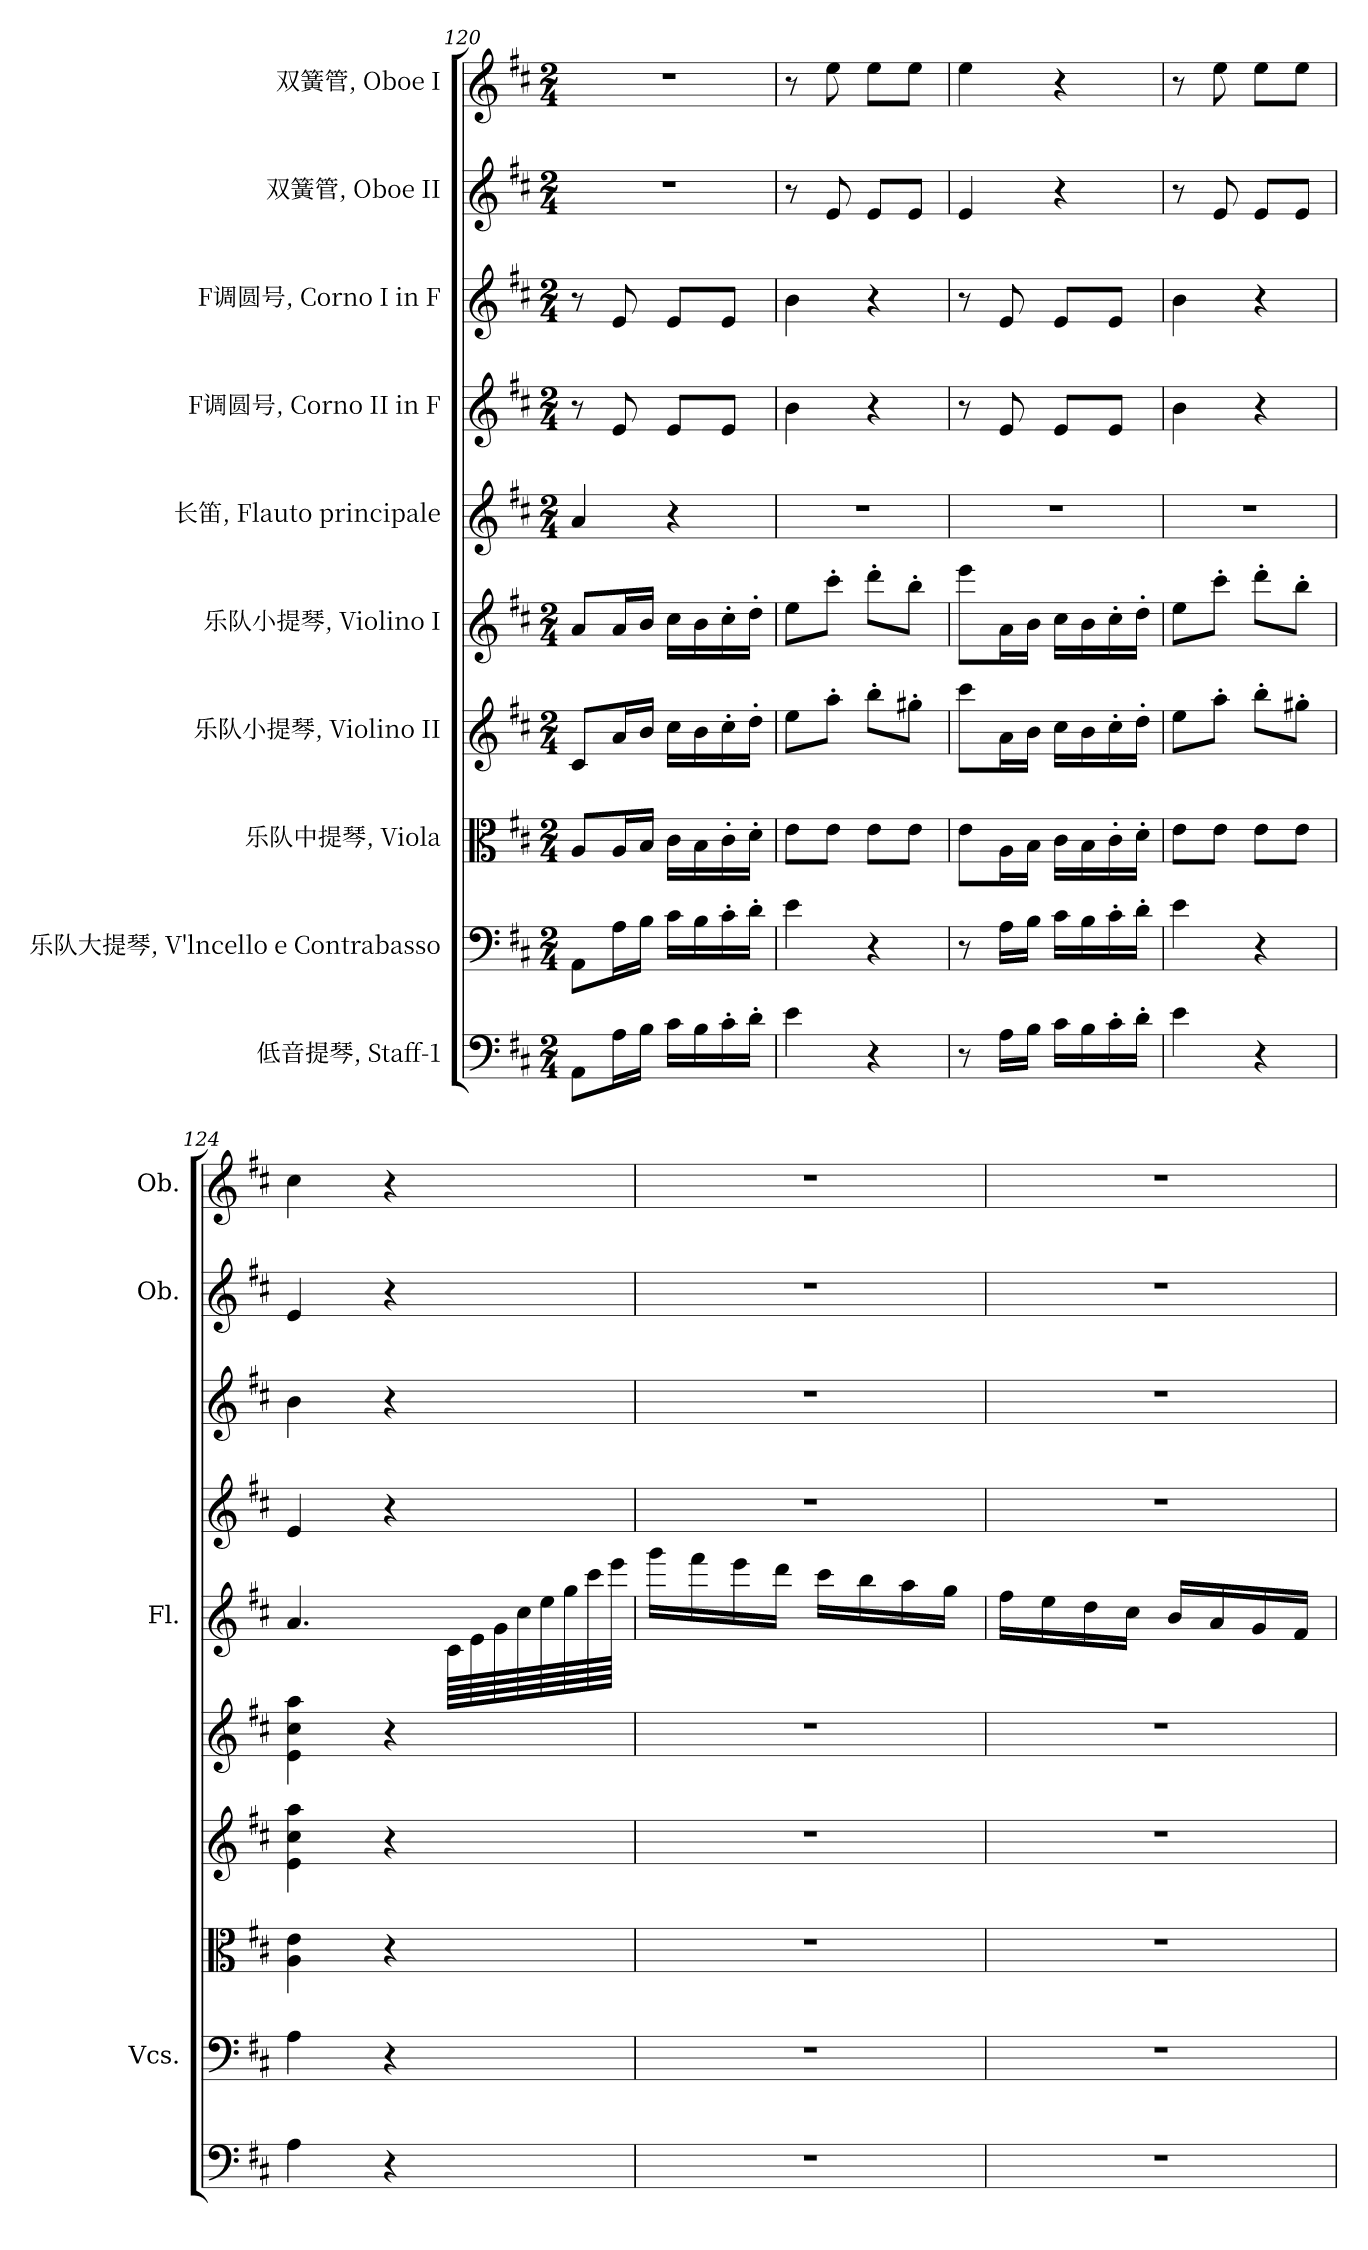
**kern	**kern	**kern	**kern	**kern	**kern	**kern	**kern	**kern	**kern
*part10	*part9	*part8	*part7	*part6	*part5	*part4	*part3	*part2	*part1
*staff10	*staff9	*staff8	*staff7	*staff6	*staff5	*staff4	*staff3	*staff2	*staff1
*I"低音提琴, Staff-1	*I"乐队大提琴, V'lncello e Contrabasso	*I"乐队中提琴, Viola	*I"乐队小提琴, Violino II	*I"乐队小提琴, Violino I	*I"长笛, Flauto principale	*I"F调圆号, Corno II in F	*I"F调圆号, Corno I in F	*I"双簧管, Oboe II	*I"双簧管, Oboe I
*	*I'Vcs.	*	*	*	*I'Fl.	*	*	*I'Ob.	*I'Ob.
!!LO:PB:g=z
*clefF4	*clefF4	*clefC3	*clefG2	*clefG2	*clefG2	*clefG2	*clefG2	*clefG2	*clefG2
*ITrd7c12	*	*	*	*	*	*ITrd4c7	*ITrd4c7	*	*
*k[f#c#]	*k[f#c#]	*k[f#c#]	*k[f#c#]	*k[f#c#]	*k[f#c#]	*k[f#]	*k[f#]	*k[f#c#]	*k[f#c#]
*M2/4	*M2/4	*M2/4	*M2/4	*M2/4	*M2/4	*M2/4	*M2/4	*M2/4	*M2/4
=120	=120	=120	=120	=120	=120	=120	=120	=120	=120
8AAA\L	8AA\L	8A/L	8c#/L	8a/L	4a/	8r	8r	2r	2r
16AA\L	16A\L	16A/L	16a/L	16a/L	.	8A/	8A/	.	.
16BB\JJ	16B\JJ	16B/JJ	16b/JJ	16b/JJ	.	.	.	.	.
16C#\LL	16c#\LL	16c#\LL	16cc#\LL	16cc#\LL	4r	8A/L	8A/L	.	.
16BB\	16B\	16B\	16b\	16b\	.	.	.	.	.
16C#'\	16c#'\	16c#'\	16cc#'\	16cc#'\	.	8A/J	8A/J	.	.
16D'\JJ	16d'\JJ	16d'\JJ	16dd'\JJ	16dd'\JJ	.	.	.	.	.
=121	=121	=121	=121	=121	=121	=121	=121	=121	=121
4E\	4e\	8e\L	8ee\L	8ee\L	2r	4e\	4e\	8r	8r
.	.	8e\J	8aa'\J	8ccc#'\J	.	.	.	8e/	8ee\
4r	4r	8e\L	8bb'\L	8ddd'\L	.	4r	4r	8e/L	8ee\L
.	.	8e\J	8gg#X'\J	8bb'\J	.	.	.	8e/J	8ee\J
=122	=122	=122	=122	=122	=122	=122	=122	=122	=122
8r	8r	8e\L	8ccc#\L	8eee\L	2r	8r	8r	4e/	4ee\
16AA\LL	16A\LL	16A\L	16a\L	16a\L	.	8A/	8A/	.	.
16BB\JJ	16B\JJ	16B\JJ	16b\JJ	16b\JJ	.	.	.	.	.
16C#\LL	16c#\LL	16c#\LL	16cc#\LL	16cc#\LL	.	8A/L	8A/L	4r	4r
16BB\	16B\	16B\	16b\	16b\	.	.	.	.	.
16C#'\	16c#'\	16c#'\	16cc#'\	16cc#'\	.	8A/J	8A/J	.	.
16D'\JJ	16d'\JJ	16d'\JJ	16dd'\JJ	16dd'\JJ	.	.	.	.	.
=123	=123	=123	=123	=123	=123	=123	=123	=123	=123
*	*	*	*	*	*	*	*	*	*MM113
4E\	4e\	8e\L	8ee\L	8ee\L	2r	4e\	4e\	8r	8r
*	*	*	*	*	*	*	*	*	*MM95
.	.	8e\J	8aa'\J	8ccc#'\J	.	.	.	8e/	8ee\
*	*	*	*	*	*	*	*	*	*MM78
4r	4r	8e\L	8bb'\L	8ddd'\L	.	4r	4r	8e/L	8ee\L
*	*	*	*	*	*	*	*	*	*MM60
.	.	8e\J	8gg#X'\J	8bb'\J	.	.	.	8e/J	8ee\J
=124	=124	=124	=124	=124	=124	=124	=124	=124	=124
*	*	*	*	*	*	*	*	*	*MM50
4AA\	4A\	4A\ 4e\	4e\ 4cc#\ 4aa\	4e\ 4cc#\ 4aa\	4.a/	4A/	4e\	4e/	4cc#\
*	*	*	*	*	*	*	*	*	*MM30
4r	4r	4r	4r	4r	.	4r	4r	4r	4r
.	.	.	.	.	64c#\LLLL	.	.	.	.
.	.	.	.	.	64e\	.	.	.	.
.	.	.	.	.	64g\	.	.	.	.
.	.	.	.	.	64cc#\	.	.	.	.
.	.	.	.	.	64ee\	.	.	.	.
.	.	.	.	.	64gg\	.	.	.	.
.	.	.	.	.	64ccc#\	.	.	.	.
.	.	.	.	.	64eee\JJJJ	.	.	.	.
!!LO:PB:g=z
=125	=125	=125	=125	=125	=125	=125	=125	=125	=125
*	*	*	*	*	*	*	*	*	*MM20
2r	2r	2r	2r	2r	16ggg\LL	2r	2r	2r	2r
.	.	.	.	.	16fff#\	.	.	.	.
.	.	.	.	.	16eee\	.	.	.	.
.	.	.	.	.	16ddd\JJ	.	.	.	.
.	.	.	.	.	16ccc#\LL	.	.	.	.
.	.	.	.	.	16bb\	.	.	.	.
.	.	.	.	.	16aa\	.	.	.	.
.	.	.	.	.	16gg\JJ	.	.	.	.
=126	=126	=126	=126	=126	=126	=126	=126	=126	=126
2r	2r	2r	2r	2r	16ff#\LL	2r	2r	2r	2r
.	.	.	.	.	16ee\	.	.	.	.
.	.	.	.	.	16dd\	.	.	.	.
.	.	.	.	.	16cc#\JJ	.	.	.	.
.	.	.	.	.	16b/LL	.	.	.	.
.	.	.	.	.	16a/	.	.	.	.
.	.	.	.	.	16g/	.	.	.	.
.	.	.	.	.	16f#/JJ	.	.	.	.
=	=	=	=	=	=	=	=	=	=
*-	*-	*-	*-	*-	*-	*-	*-	*-	*-
